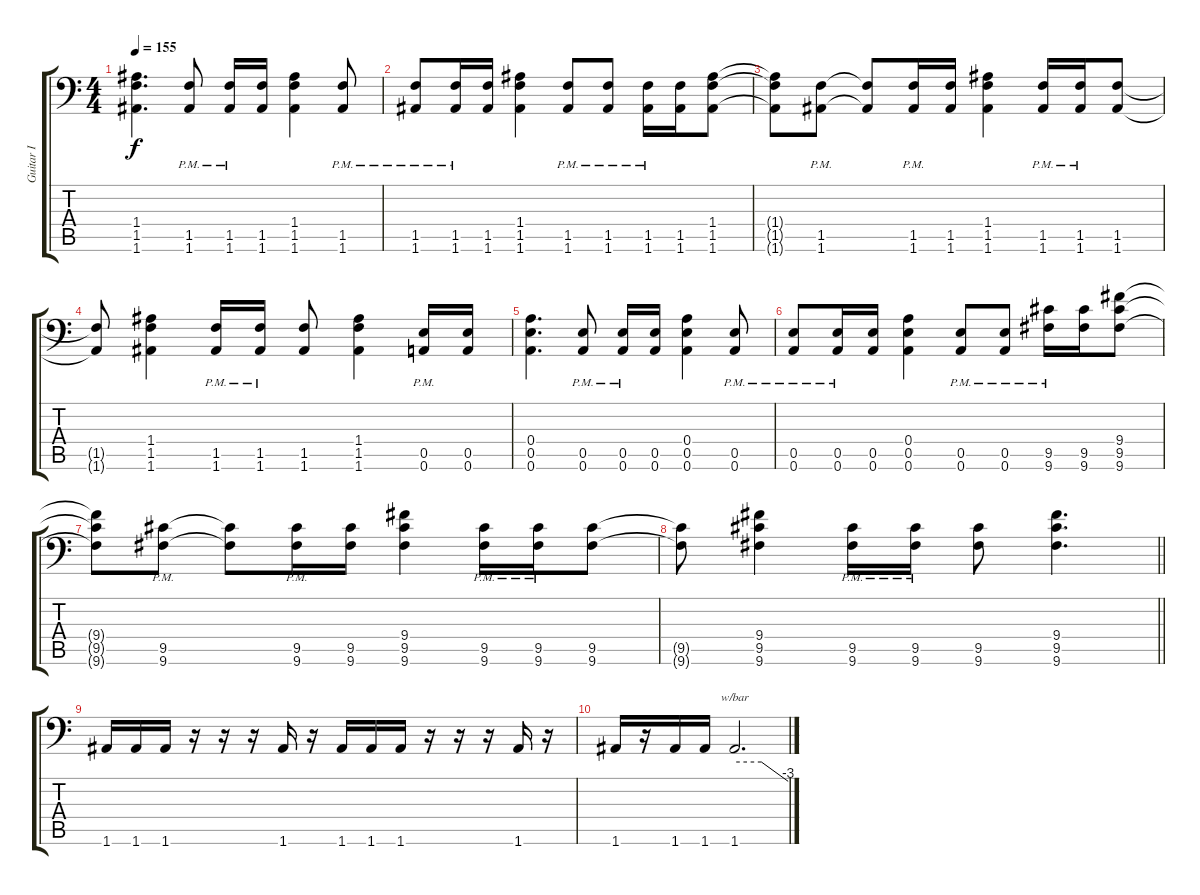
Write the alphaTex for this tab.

\track ("Guitar I" "Guitar I") {instrument distortionguitar}
\staff {score tabs}
\tuning (B3 Gb3 D3 A2 E2 A1) {hide}
\ts (4 4)
\tempo 155
\clef f4
\ks c
(1.4 1.5 1.6).4{d dy f} (1.5{pm} 1.6{pm}).8 (1.5{pm} 1.6{pm}).16 (1.5 1.6).16 (1.4 1.5 1.6).4 (1.5{pm} 1.6{pm}).8 |
(1.5{pm} 1.6{pm}).8 (1.5{pm} 1.6{pm}).16 (1.5 1.6).16 (1.4 1.5 1.6).4 (1.5{pm} 1.6{pm}).8 (1.5{pm} 1.6{pm}).8 (1.5{pm} 1.6{pm}).16 (1.5 1.6).16 (1.4 1.5 1.6).8 |
(1.4{t} 1.5{t} 1.6{t}).8 (1.5{pm} 1.6{pm}).8 (1.5{t} 1.6{t}).8 (1.5{pm} 1.6{pm}).16 (1.5 1.6).16 (1.4 1.5 1.6).4 (1.5{pm} 1.6{pm}).16 (1.5{pm} 1.6{pm}).16 (1.5 1.6).8 |
(1.5{t} 1.6{t}).8 (1.4 1.5 1.6).4 (1.5{pm} 1.6).16 (1.5{pm} 1.6{pm}).16 (1.5 1.6).8 (1.4 1.5 1.6).4 (0.5{pm} 0.6{pm}).16 (0.5 0.6).16 |
(0.4 0.5 0.6).4{d} (0.5{pm} 0.6{pm}).8 (0.5{pm} 0.6{pm}).16 (0.5 0.6).16 (0.4 0.5 0.6).4 (0.5{pm} 0.6{pm}).8 |
(0.5{pm} 0.6{pm}).8 (0.5{pm} 0.6{pm}).16 (0.5 0.6).16 (0.4 0.5 0.6).4 (0.5{pm} 0.6{pm}).8 (0.5{pm} 0.6{pm}).8 (9.5{pm} 9.6{pm}).16 (9.5 9.6).16 (9.4 9.5 9.6).8 |
(9.4{t} 9.5{t} 9.6{t}).8 (9.5{pm} 9.6{pm}).8 (9.5{t} 9.6{t}).8 (9.5{pm} 9.6{pm}).16 (9.5 9.6).16 (9.4 9.5 9.6).4 (9.5{pm} 9.6{pm}).16 (9.5{pm} 9.6{pm}).16 (9.5 9.6).8 |
\barLineRight lightlight
(9.5{t} 9.6{t}).8 (9.4 9.5 9.6).4 (9.5{pm} 9.6).16 (9.5{pm} 9.6{pm}).16 (9.5 9.6).8 (9.4 9.5 9.6).4{d} |
1.6.16 1.6.16 1.6.16 r.16 r.16 r.16 1.6.16 r.16 1.6.16 1.6.16 1.6.16 r.16 r.16 r.16 1.6.16 r.16 |
1.6.16 r.16 1.6.16 1.6.16 1.6.2{d tbe (custom default 0 0 30 0 60 -12)}
